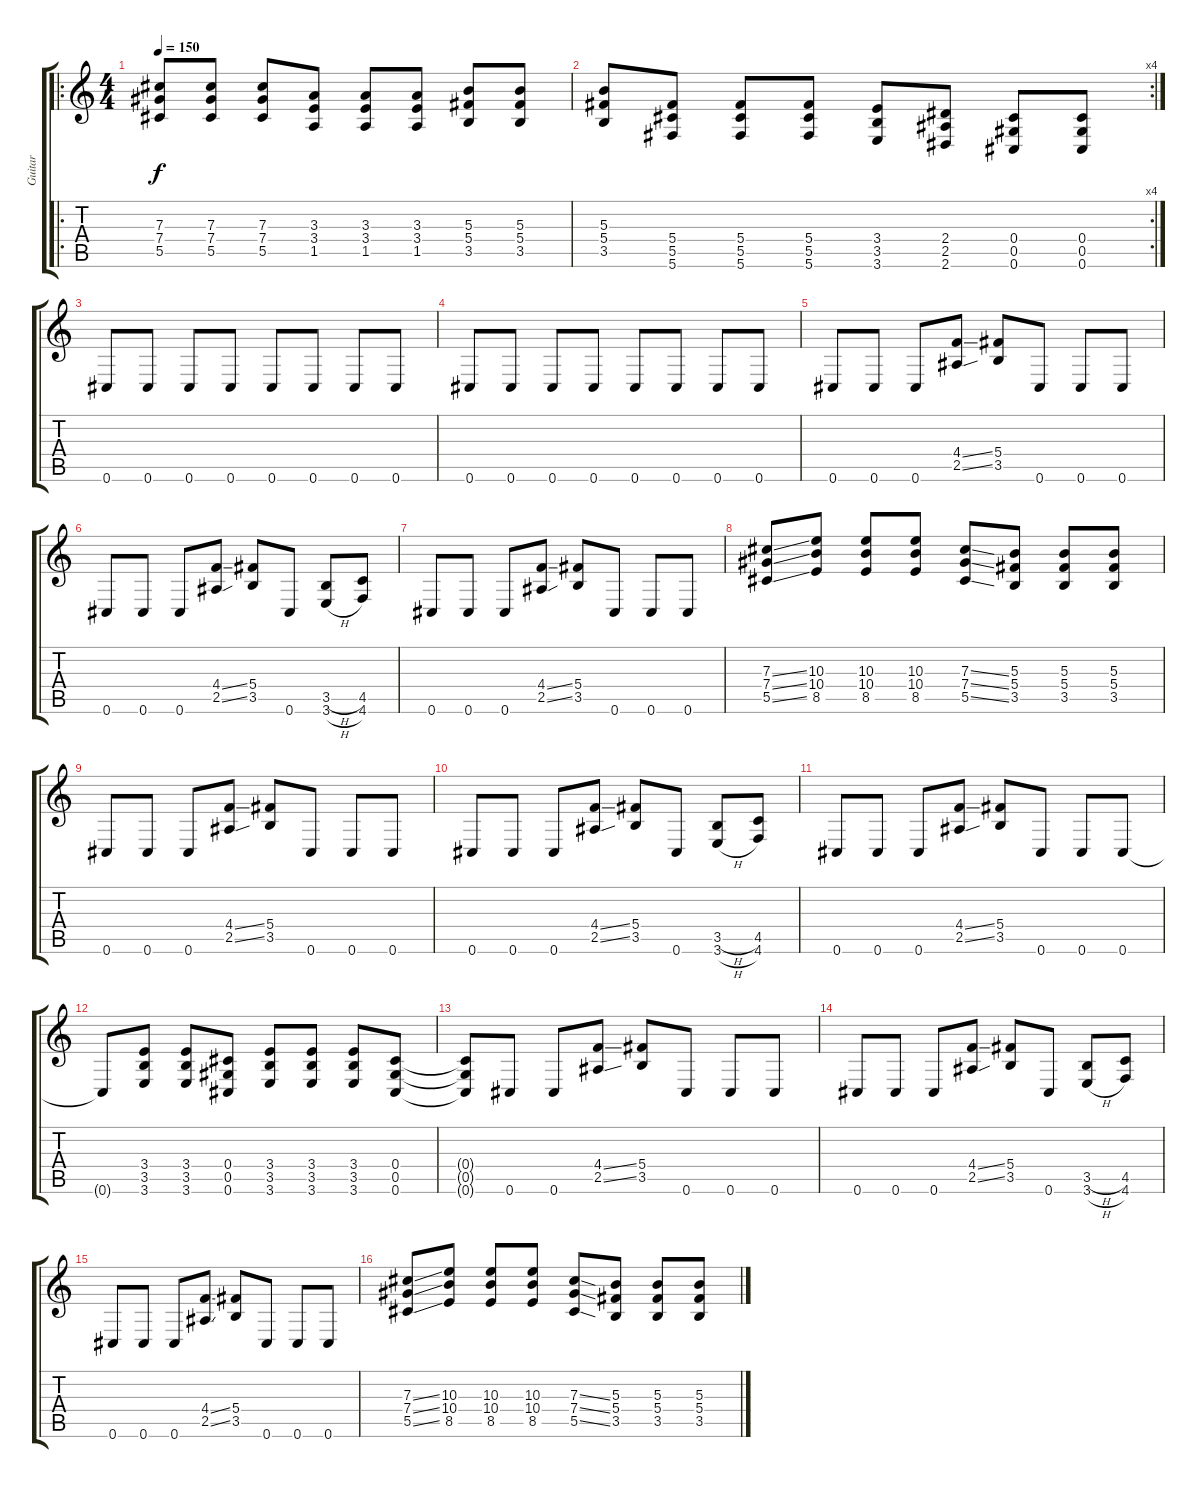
\track ("Guitar" "Guitar") {instrument distortionguitar}
\staff {score tabs}
\tuning (Eb4 Bb3 Gb3 Db3 Ab2 Db2) {hide}
\ro
\ts (4 4)
\tempo 150
\clef g2
\ks c
(7.3 7.4 5.5).8{dy f instrument distortionguitar} (7.3 7.4 5.5).8 (7.3 7.4 5.5).8 (3.3 3.4 1.5).8 (3.3 3.4 1.5).8 (3.3 3.4 1.5).8 (5.3 5.4 3.5).8 (5.3 5.4 3.5).8 |
\rc 4
(5.3 5.4 3.5).8 (5.4 5.5 5.6).8 (5.4 5.5 5.6).8 (5.4 5.5 5.6).8 (3.4 3.5 3.6).8 (2.4 2.5 2.6).8 (0.4 0.5 0.6).8 (0.4 0.5 0.6).8 |
0.6.8 0.6.8 0.6.8 0.6.8 0.6.8 0.6.8 0.6.8 0.6.8{txt ""} |
0.6.8 0.6.8 0.6.8 0.6.8 0.6.8 0.6.8 0.6.8 0.6.8 |
0.6.8 0.6.8 0.6.8 (4.4{ss} 2.5{ss}).8 (5.4 3.5).8 0.6.8 0.6.8 0.6.8 |
0.6.8 0.6.8 0.6.8 (4.4{ss} 2.5{ss}).8 (5.4 3.5).8 0.6.8 (3.5{h} 3.6{h}).8 (4.5 4.6).8 |
0.6.8 0.6.8 0.6.8 (4.4{ss} 2.5{ss}).8 (5.4 3.5).8 0.6.8 0.6.8 0.6.8 |
(7.3{ss} 7.4{ss} 5.5{ss}).8 (10.3 10.4 8.5).8 (10.3 10.4 8.5).8 (10.3 10.4 8.5).8 (7.3{ss} 7.4{ss} 5.5{ss}).8 (5.3 5.4 3.5).8 (5.3 5.4 3.5).8 (5.3 5.4 3.5).8 |
0.6.8 0.6.8 0.6.8 (4.4{ss} 2.5{ss}).8 (5.4 3.5).8 0.6.8 0.6.8 0.6.8 |
0.6.8 0.6.8 0.6.8 (4.4{ss} 2.5{ss}).8 (5.4 3.5).8 0.6.8 (3.5{h} 3.6{h}).8 (4.5 4.6).8 |
0.6.8 0.6.8 0.6.8 (4.4{ss} 2.5{ss}).8 (5.4 3.5).8 0.6.8 0.6.8 0.6.8 |
0.6{t}.8 (3.4 3.5 3.6).8 (3.4 3.5 3.6).8 (0.4 0.5 0.6).8 (3.4 3.5 3.6).8 (3.4 3.5 3.6).8 (3.4 3.5 3.6).8 (0.4 0.5 0.6).8 |
(0.4{t} 0.5{t} 0.6{t}).8 0.6.8 0.6.8 (4.4{ss} 2.5{ss}).8 (5.4 3.5).8 0.6.8 0.6.8 0.6.8 |
0.6.8 0.6.8 0.6.8 (4.4{ss} 2.5{ss}).8 (5.4 3.5).8 0.6.8 (3.5{h} 3.6{h}).8 (4.5 4.6).8 |
0.6.8 0.6.8 0.6.8 (4.4{ss} 2.5{ss}).8 (5.4 3.5).8 0.6.8 0.6.8 0.6.8 |
(7.3{ss} 7.4{ss} 5.5{ss}).8 (10.3 10.4 8.5).8 (10.3 10.4 8.5).8 (10.3 10.4 8.5).8 (7.3{ss} 7.4{ss} 5.5{ss}).8 (5.3 5.4 3.5).8 (5.3 5.4 3.5).8 (5.3 5.4 3.5).8
